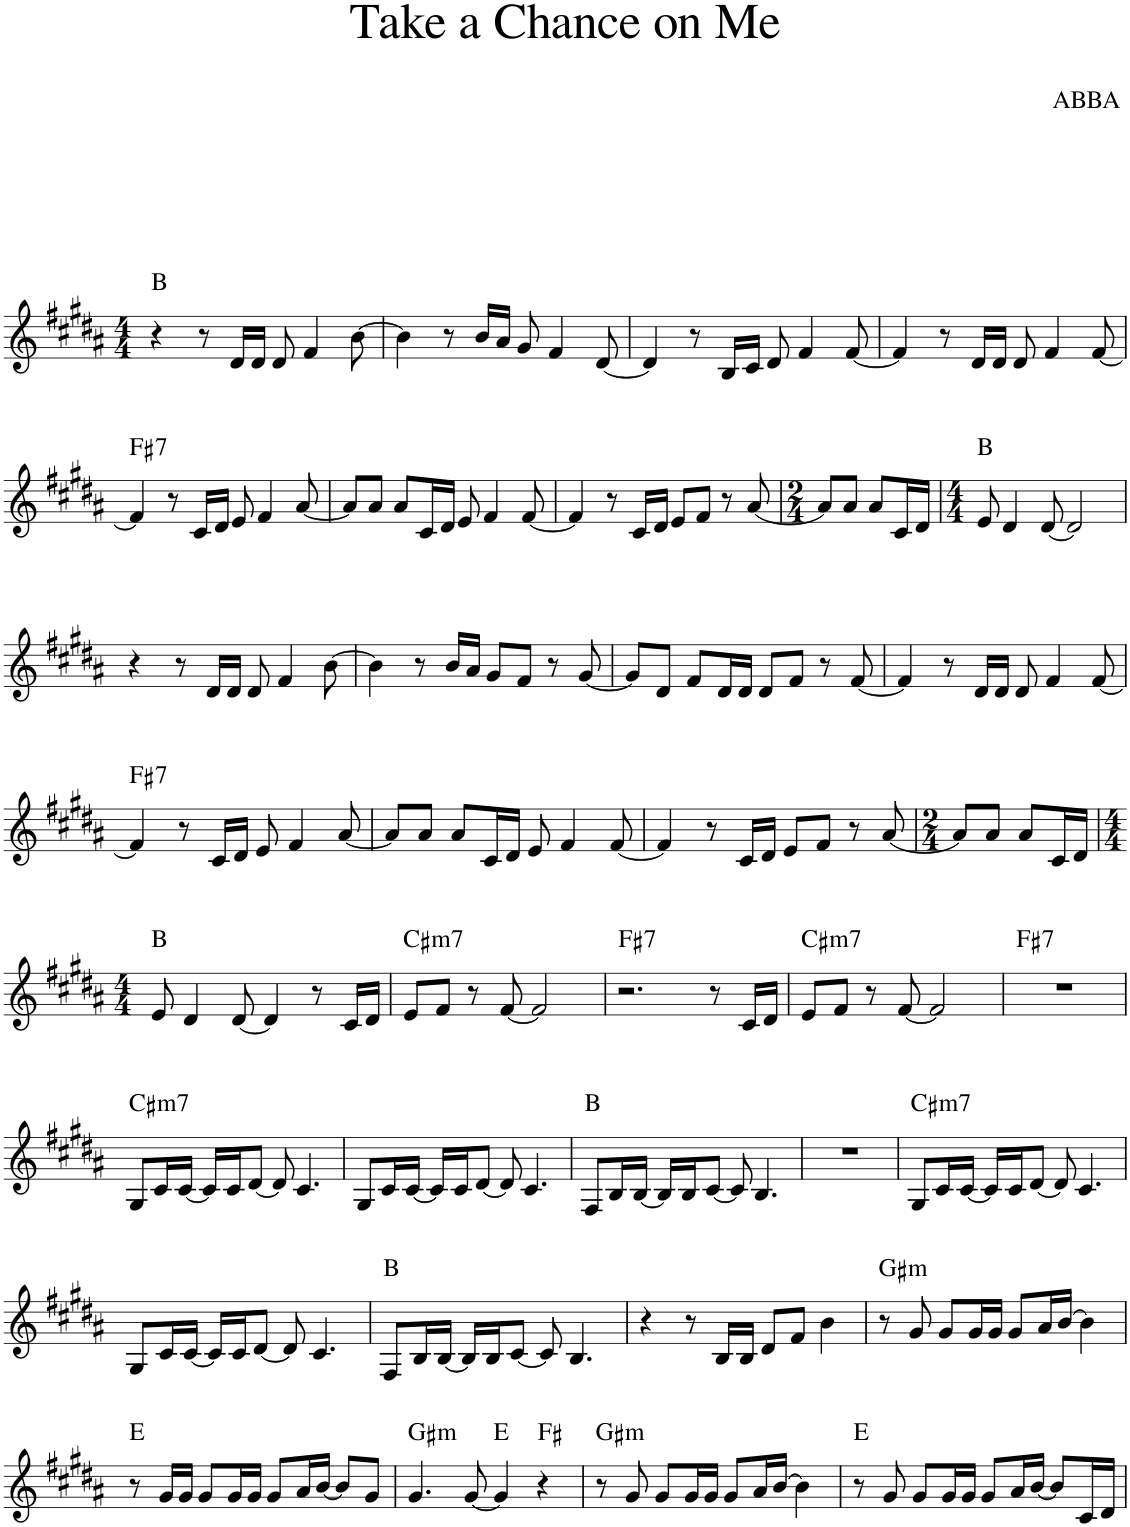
**kern	**harte
*part1	*part1
*staff1	*
*I"Piano	*
*I'Pno.	*
*clefG2	*
*k[f#c#g#d#a#]	*
*M4/4	*
=1	=1
4r	B:maj
8r	.
16d#/LL	.
16d#/JJ	.
8d#/	.
4f#/	.
[8b\	.
=2	=2
4b\]	.
8r	.
16b/LL	.
16a#/JJ	.
8g#/	.
4f#/	.
[8d#/	.
=3	=3
4d#/]	.
8r	.
16B/LL	.
16c#/JJ	.
8d#/	.
4f#/	.
[8f#/	.
=4	=4
4f#/]	.
8r	.
16d#/LL	.
16d#/JJ	.
8d#/	.
4f#/	.
[8f#/	.
!!LO:LB:g=z
=5	=5
!	!LO:H:kt=7
4f#/]	F#:7
8r	.
16c#/LL	.
16d#/JJ	.
8e/	.
4f#/	.
[8a#/	.
=6	=6
8a#/L]	.
8a#/J	.
8a#/L	.
16c#/L	.
16d#/JJ	.
8e/	.
4f#/	.
[8f#/	.
=7	=7
4f#/]	.
8r	.
16c#/LL	.
16d#/JJ	.
8e/L	.
8f#/J	.
8r	.
[8a#/	.
=8	=8
*M2/4	*
8a#/L]	.
8a#/J	.
8a#/L	.
16c#/L	.
16d#/JJ	.
=9	=9
*M4/4	*
8e/	B:maj
4d#/	.
[8d#/	.
2d#/]	.
!!LO:LB:g=z
=10	=10
4r	.
8r	.
16d#/LL	.
16d#/JJ	.
8d#/	.
4f#/	.
[8b\	.
=11	=11
4b\]	.
8r	.
16b/LL	.
16a#/JJ	.
8g#/L	.
8f#/J	.
8r	.
[8g#/	.
=12	=12
8g#/L]	.
8d#/J	.
8f#/L	.
16d#/L	.
16d#/JJ	.
8d#/L	.
8f#/J	.
8r	.
[8f#/	.
=13	=13
4f#/]	.
8r	.
16d#/LL	.
16d#/JJ	.
8d#/	.
4f#/	.
[8f#/	.
!!LO:LB:g=z
=14	=14
!	!LO:H:kt=7
4f#/]	F#:7
8r	.
16c#/LL	.
16d#/JJ	.
8e/	.
4f#/	.
[8a#/	.
=15	=15
8a#/L]	.
8a#/J	.
8a#/L	.
16c#/L	.
16d#/JJ	.
8e/	.
4f#/	.
[8f#/	.
=16	=16
4f#/]	.
8r	.
16c#/LL	.
16d#/JJ	.
8e/L	.
8f#/J	.
8r	.
[8a#/	.
=17	=17
*M2/4	*
8a#/L]	.
8a#/J	.
8a#/L	.
16c#/L	.
16d#/JJ	.
!!LO:LB:g=z
=18	=18
*M4/4	*
8e/	B:maj
4d#/	.
[8d#/	.
4d#/]	.
8r	.
16c#/LL	.
16d#/JJ	.
=19	=19
!	!LO:H:kt=m7
8e/L	C#:min7
8f#/J	.
8r	.
[8f#/	.
2f#/]	.
=20	=20
!	!LO:H:kt=7
2.r	F#:7
8r	.
16c#/LL	.
16d#/JJ	.
=21	=21
!	!LO:H:kt=m7
8e/L	C#:min7
8f#/J	.
8r	.
[8f#/	.
2f#/]	.
=22	=22
!	!LO:H:kt=7
1r	F#:7
!!LO:LB:g=z
=23	=23
!	!LO:H:kt=m7
8G#/L	C#:min7
16c#/L	.
[16c#/JJ	.
16c#/LL]	.
16c#/J	.
[8d#/J	.
8d#/]	.
4.c#/	.
=24	=24
8G#/L	.
16c#/L	.
[16c#/JJ	.
16c#/LL]	.
16c#/J	.
[8d#/J	.
8d#/]	.
4.c#/	.
=25	=25
8F#/L	B:maj
16B/L	.
[16B/JJ	.
16B/LL]	.
16B/J	.
[8c#/J	.
8c#/]	.
4.B/	.
=26	=26
1r	.
=27	=27
!	!LO:H:kt=m7
8G#/L	C#:min7
16c#/L	.
[16c#/JJ	.
16c#/LL]	.
16c#/J	.
[8d#/J	.
8d#/]	.
4.c#/	.
!!LO:LB:g=z
=28	=28
8G#/L	.
16c#/L	.
[16c#/JJ	.
16c#/LL]	.
16c#/J	.
[8d#/J	.
8d#/]	.
4.c#/	.
=29	=29
8F#/L	B:maj
16B/L	.
[16B/JJ	.
16B/LL]	.
16B/J	.
[8c#/J	.
8c#/]	.
4.B/	.
=30	=30
4r	.
8r	.
16B/LL	.
16B/JJ	.
8d#/L	.
8f#/J	.
4b\	.
=31	=31
!	!LO:H:kt=m
8r	G#:min
8g#/	.
8g#/L	.
16g#/L	.
16g#/JJ	.
8g#/L	.
16a#/L	.
[16b/JJ	.
4b\]	.
!!LO:LB:g=z
=32	=32
8r	E:maj
16g#/LL	.
16g#/JJ	.
8g#/L	.
16g#/L	.
16g#/JJ	.
8g#/L	.
16a#/L	.
[16b/JJ	.
8b/L]	.
8g#/J	.
=33	=33
!	!LO:H:kt=m
4.g#/	G#:min
[8g#/	.
4g#/]	E:maj
4r	F#:maj
=34	=34
!	!LO:H:kt=m
8r	G#:min
8g#/	.
8g#/L	.
16g#/L	.
16g#/JJ	.
8g#/L	.
16a#/L	.
[16b/JJ	.
4b\]	.
=35	=35
8r	E:maj
8g#/	.
8g#/L	.
16g#/L	.
16g#/JJ	.
8g#/L	.
16a#/L	.
[16b/JJ	.
8b/L]	.
16c#/L	.
16d#/JJ	.
=	=
*-	*-
